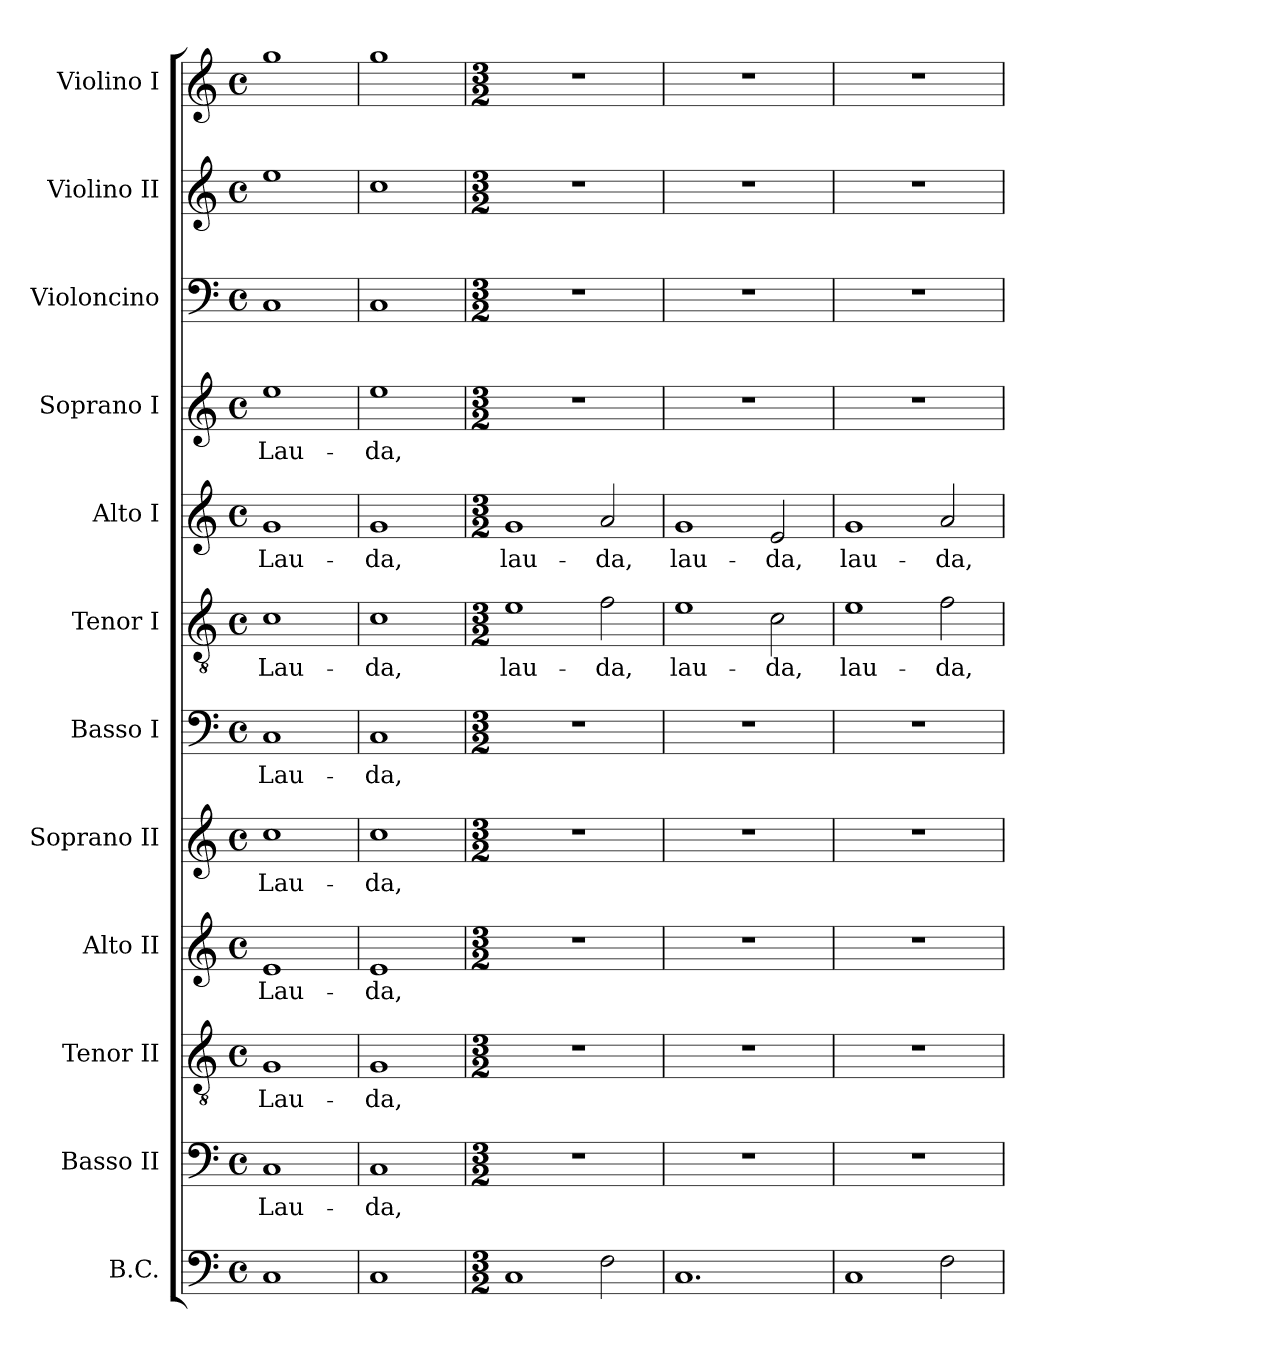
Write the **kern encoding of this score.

**kern	**kern	**text	**kern	**text	**kern	**text	**kern	**text	**kern	**text	**kern	**text	**kern	**text	**kern	**text	**kern	**kern	**kern
*part12	*part11	*part11	*part10	*part10	*part9	*part9	*part8	*part8	*part7	*part7	*part6	*part6	*part5	*part5	*part4	*part4	*part3	*part2	*part1
*staff12	*staff11	*staff11	*staff10	*staff10	*staff9	*staff9	*staff8	*staff8	*staff7	*staff7	*staff6	*staff6	*staff5	*staff5	*staff4	*staff4	*staff3	*staff2	*staff1
*I"B.C.	*I"Basso II	*	*I"Tenor II	*	*I"Alto II	*	*I"Soprano II	*	*I"Basso I	*	*I"Tenor I	*	*I"Alto I	*	*I"Soprano I	*	*I"Violoncino	*I"Violino II	*I"Violino I
*I'BC	*I'B 2	*	*I'T 2	*	*I'A 2	*	*I'S 2	*	*I'B 1	*	*I'T 1	*	*I'A 1	*	*I'S 1	*	*I'Vc.	*I'Vln. II	*I'Vln. I
*clefF4	*clefF4	*	*clefGv2	*	*clefG2	*	*clefG2	*	*clefF4	*	*clefGv2	*	*clefG2	*	*clefG2	*	*clefF4	*clefG2	*clefG2
*k[]	*k[]	*	*k[]	*	*k[]	*	*k[]	*	*k[]	*	*k[]	*	*k[]	*	*k[]	*	*k[]	*k[]	*k[]
*C:	*C:	*	*C:	*	*C:	*	*C:	*	*C:	*	*C:	*	*C:	*	*C:	*	*C:	*C:	*C:
*M4/4	*M4/4	*	*M4/4	*	*M4/4	*	*M4/4	*	*M4/4	*	*M4/4	*	*M4/4	*	*M4/4	*	*M4/4	*M4/4	*M4/4
*met(c)	*met(c)	*	*met(c)	*	*met(c)	*	*met(c)	*	*met(c)	*	*met(c)	*	*met(c)	*	*met(c)	*	*met(c)	*met(c)	*met(c)
=1	=1	=1	=1	=1	=1	=1	=1	=1	=1	=1	=1	=1	=1	=1	=1	=1	=1	=1	=1
!	!	!LO:LY:b	!	!LO:LY:b	!	!LO:LY:b	!	!LO:LY:b	!	!LO:LY:b	!	!LO:LY:b	!	!LO:LY:b	!	!LO:LY:b	!	!	!
1C	1C	Lau-	1G	Lau-	1e	Lau-	1cc	Lau-	1C	Lau-	1c	Lau-	1g	Lau-	1ee	Lau-	1C	1ee	1gg
=2	=2	=2	=2	=2	=2	=2	=2	=2	=2	=2	=2	=2	=2	=2	=2	=2	=2	=2	=2
!	!	!LO:LY:b	!	!LO:LY:b	!	!LO:LY:b	!	!LO:LY:b	!	!LO:LY:b	!	!LO:LY:b	!	!LO:LY:b	!	!LO:LY:b	!	!	!
1C	1C	-da,	1G	-da,	1e	-da,	1cc	-da,	1C	-da,	1c	-da,	1g	-da,	1ee	-da,	1C	1cc	1gg
=3	=3	=3	=3	=3	=3	=3	=3	=3	=3	=3	=3	=3	=3	=3	=3	=3	=3	=3	=3
*M3/2	*M3/2	*	*M3/2	*	*M3/2	*	*M3/2	*	*M3/2	*	*M3/2	*	*M3/2	*	*M3/2	*	*M3/2	*M3/2	*M3/2
!	!	!	!	!	!	!	!	!	!	!	!	!LO:LY:b	!	!LO:LY:b	!	!	!	!	!
1C	1.r	.	1.r	.	1.r	.	1.r	.	1.r	.	1e	lau-	1g	lau-	1.r	.	1.r	1.r	1.r
!	!	!	!	!	!	!	!	!	!	!	!	!LO:LY:b	!	!LO:LY:b	!	!	!	!	!
2F\	.	.	.	.	.	.	.	.	.	.	2f\	-da,	2a/	-da,	.	.	.	.	.
=4	=4	=4	=4	=4	=4	=4	=4	=4	=4	=4	=4	=4	=4	=4	=4	=4	=4	=4	=4
!	!	!	!	!	!	!	!	!	!	!	!	!LO:LY:b	!	!LO:LY:b	!	!	!	!	!
1.C	1.r	.	1.r	.	1.r	.	1.r	.	1.r	.	1e	lau-	1g	lau-	1.r	.	1.r	1.r	1.r
!	!	!	!	!	!	!	!	!	!	!	!	!LO:LY:b	!	!LO:LY:b	!	!	!	!	!
.	.	.	.	.	.	.	.	.	.	.	2c\	-da,	2e/	-da,	.	.	.	.	.
=5	=5	=5	=5	=5	=5	=5	=5	=5	=5	=5	=5	=5	=5	=5	=5	=5	=5	=5	=5
!	!	!	!	!	!	!	!	!	!	!	!	!LO:LY:b	!	!LO:LY:b	!	!	!	!	!
1C	1.r	.	1.r	.	1.r	.	1.r	.	1.r	.	1e	lau-	1g	lau-	1.r	.	1.r	1.r	1.r
!	!	!	!	!	!	!	!	!	!	!	!	!LO:LY:b	!	!LO:LY:b	!	!	!	!	!
2F\	.	.	.	.	.	.	.	.	.	.	2f\	-da,	2a/	-da,	.	.	.	.	.
=	=	=	=	=	=	=	=	=	=	=	=	=	=	=	=	=	=	=	=
*-	*-	*-	*-	*-	*-	*-	*-	*-	*-	*-	*-	*-	*-	*-	*-	*-	*-	*-	*-
